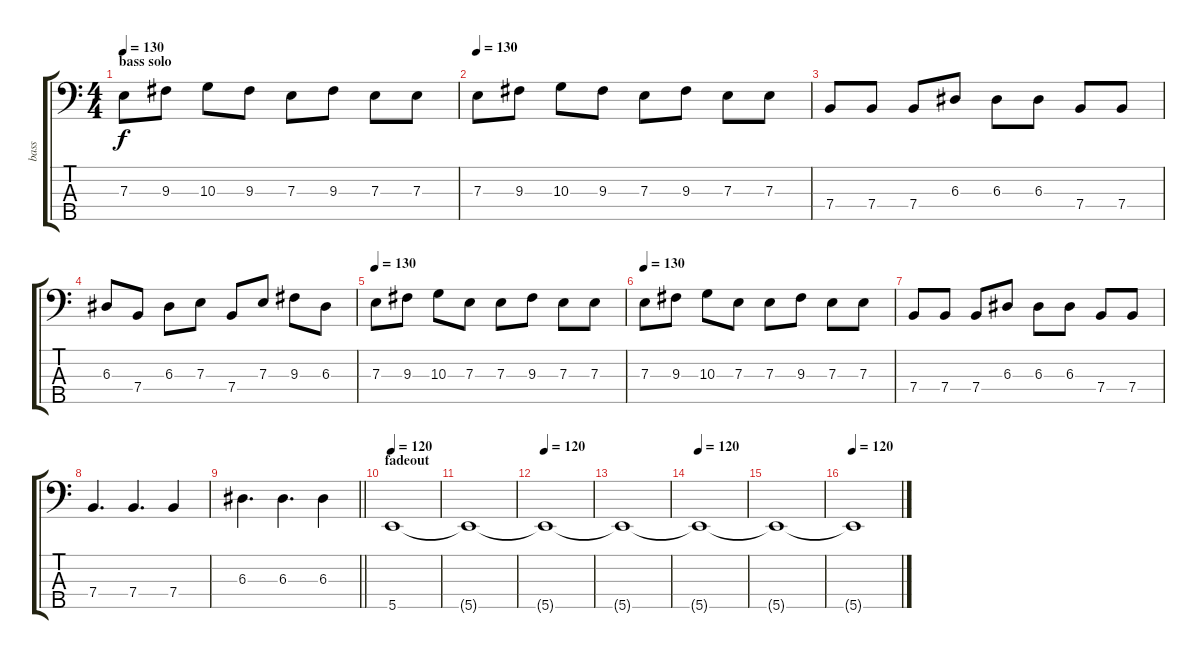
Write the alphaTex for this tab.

\track ("bass" "bass") {instrument electricbassfinger}
\staff {score tabs}
\tuning (G2 D2 A1 E1 B0) {hide}
\ts (4 4)
\section ("" "bass solo")
\tempo 130
\clef f4
\ks c
7.3.8{dy f} 9.3.8 10.3.8 9.3.8 7.3.8 9.3.8 7.3.8 7.3.8 |
\tempo 130
7.3.8 9.3.8 10.3.8 9.3.8 7.3.8 9.3.8 7.3.8 7.3.8 |
7.4.8 7.4.8 7.4.8 6.3.8 6.3.8 6.3.8 7.4.8 7.4.8 |
6.3.8 7.4.8 6.3.8 7.3.8 7.4.8 7.3.8 9.3.8 6.3.8 |
\tempo 130
7.3.8 9.3.8 10.3.8 7.3.8 7.3.8 9.3.8 7.3.8 7.3.8 |
\tempo 130
7.3.8 9.3.8 10.3.8 7.3.8 7.3.8 9.3.8 7.3.8 7.3.8 |
7.4.8 7.4.8 7.4.8 6.3.8 6.3.8 6.3.8 7.4.8 7.4.8 |
7.4.4{d} 7.4.4{d} 7.4.4 |
\barLineRight lightlight
6.3.4{d} 6.3.4{d} 6.3.4 |
\section ("" "fadeout")
\tempo 120
5.5.1 |
5.5{t}.1 |
\tempo 120
5.5{t}.1 |
5.5{t}.1 |
\tempo 120
5.5{t}.1 |
5.5{t}.1 |
\tempo 120
5.5{t}.1
